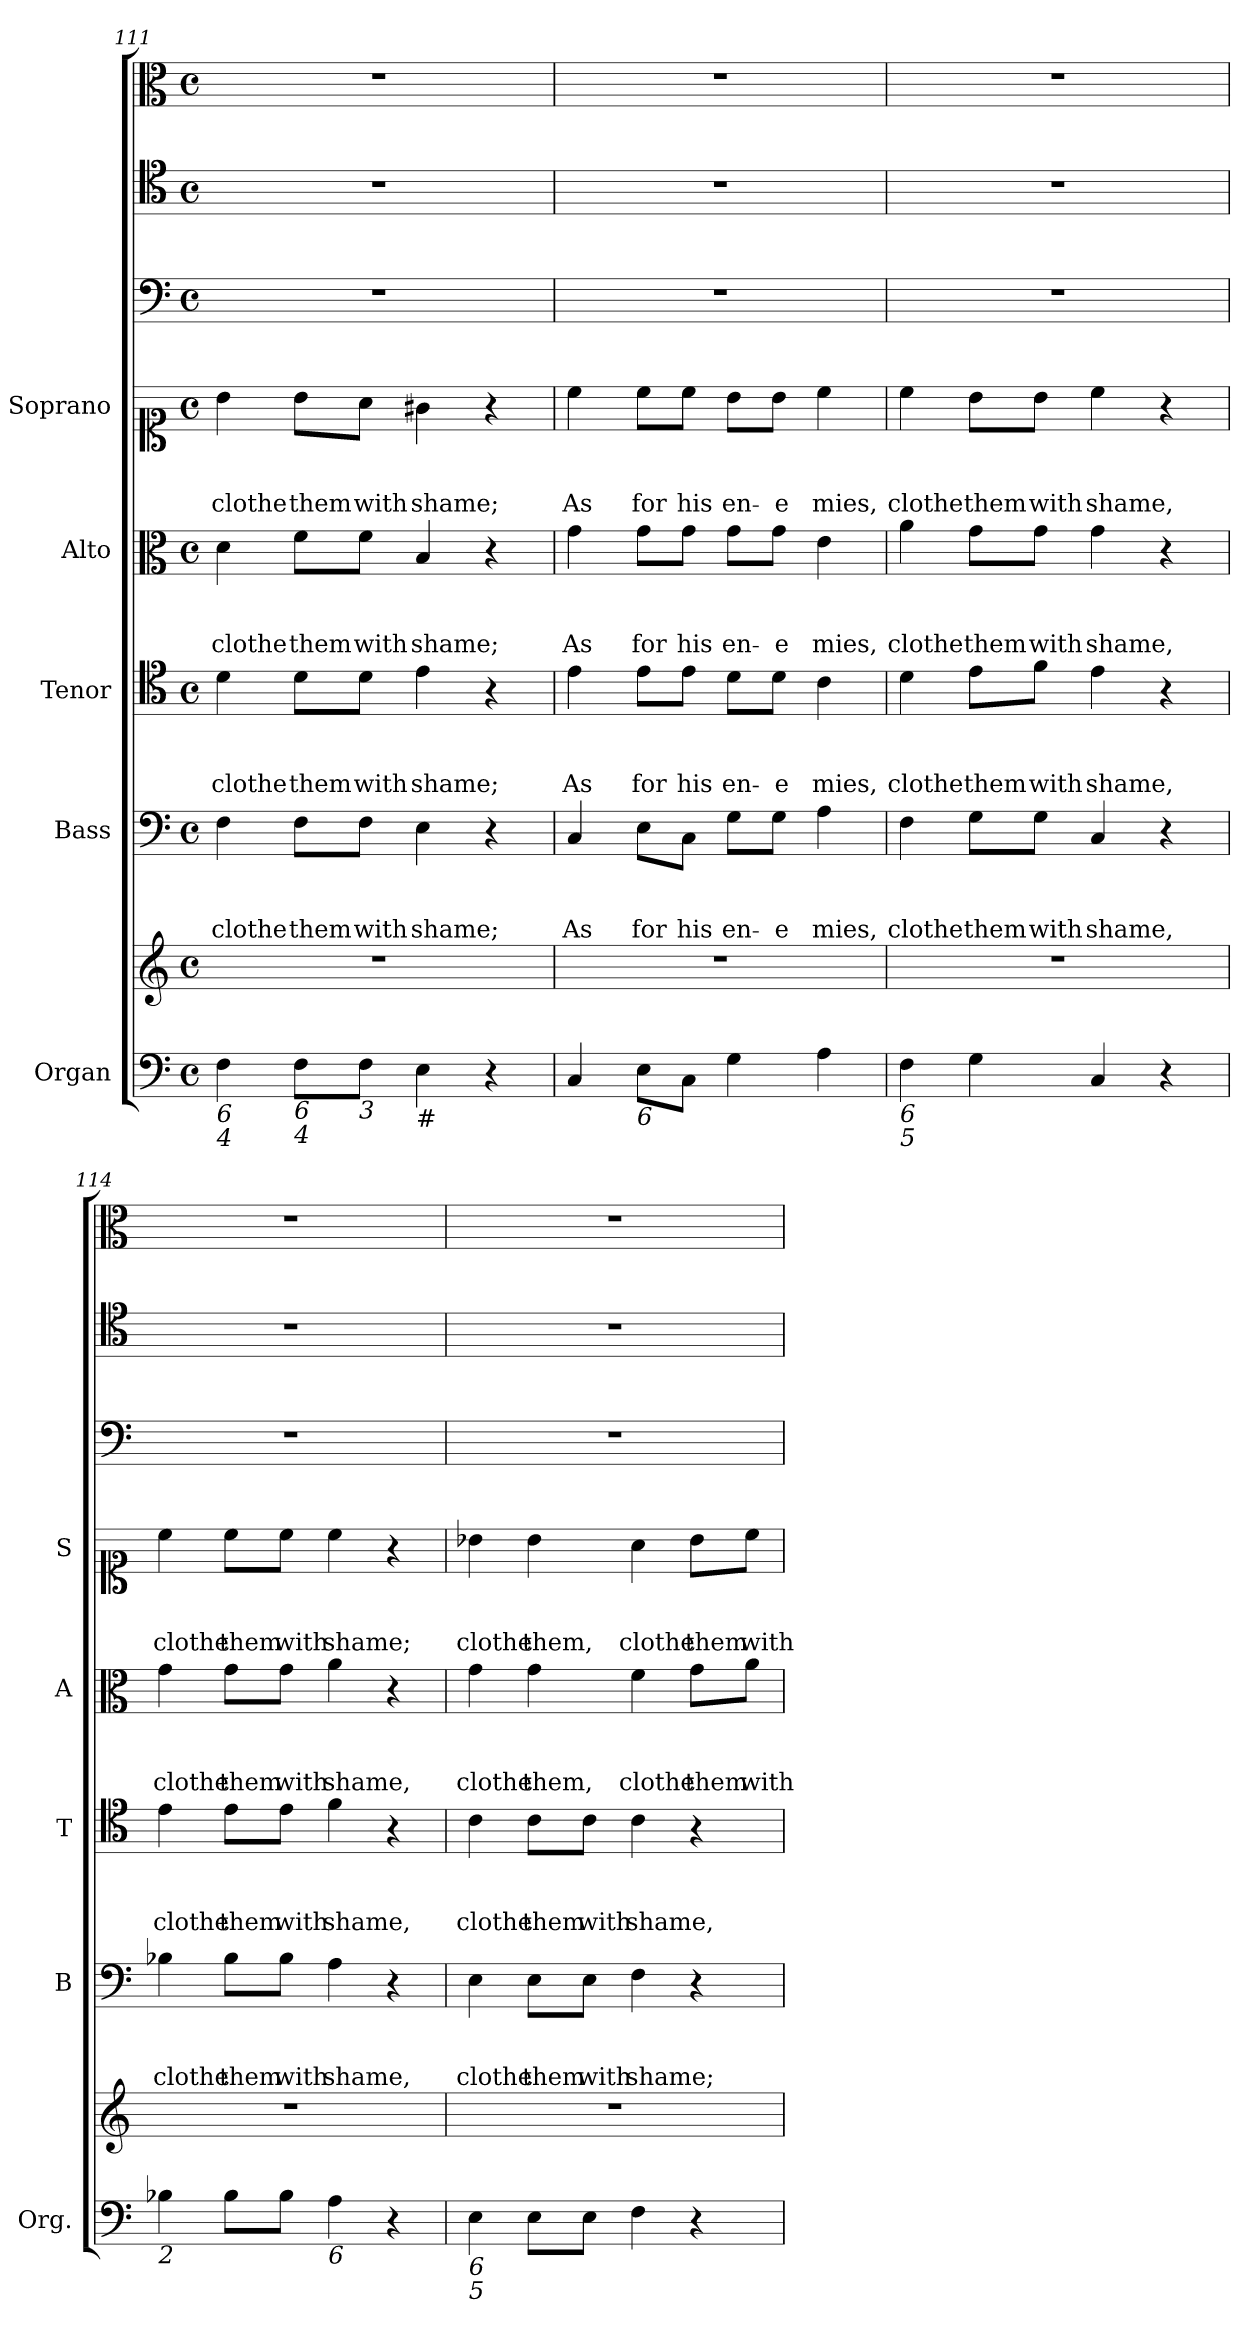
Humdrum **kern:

**kern	**kern	**kern	**text	**text	**text	**kern	**text	**text	**text	**kern	**text	**text	**text	**kern	**text	**text	**text	**kern	**kern	**kern
*part8	*part8	*part7	*part7	*part7	*part7	*part6	*part6	*part6	*part6	*part5	*part5	*part5	*part5	*part4	*part4	*part4	*part4	*part3	*part2	*part1
*staff9	*staff8	*staff7	*staff7	*staff7	*staff7	*staff6	*staff6	*staff6	*staff6	*staff5	*staff5	*staff5	*staff5	*staff4	*staff4	*staff4	*staff4	*staff3	*staff2	*staff1
*I"Organ	*	*I"Bass	*	*	*	*I"Tenor	*	*	*	*I"Alto	*	*	*	*I"Soprano	*	*	*	*	*	*
*I'Org.	*	*I'B	*	*	*	*I'T	*	*	*	*I'A	*	*	*	*I'S	*	*	*	*	*	*
*clefF4	*clefG2	*clefF4	*	*	*	*clefC4	*	*	*	*clefC3	*	*	*	*clefC1	*	*	*	*clefF4	*clefC4	*clefC3
*k[]	*k[]	*k[]	*	*	*	*k[]	*	*	*	*k[]	*	*	*	*k[]	*	*	*	*k[]	*k[]	*k[]
*C:	*C:	*C:	*	*	*	*C:	*	*	*	*C:	*	*	*	*C:	*	*	*	*C:	*C:	*C:
*M4/4	*M4/4	*M4/4	*	*	*	*M4/4	*	*	*	*M4/4	*	*	*	*M4/4	*	*	*	*M4/4	*M4/4	*M4/4
*met(c)	*met(c)	*met(c)	*	*	*	*met(c)	*	*	*	*met(c)	*	*	*	*met(c)	*	*	*	*met(c)	*met(c)	*met(c)
=111	=111	=111	=111	=111	=111	=111	=111	=111	=111	=111	=111	=111	=111	=111	=111	=111	=111	=111	=111	=111
!LO:TX:b:i:t=6	!	!	!	!	!	!	!	!	!	!	!	!	!	!	!	!	!	!	!	!
!LO:TX:b:i:t=4	!	!	!	!	!	!	!	!	!	!	!	!	!	!	!	!	!	!	!	!
!	!	!	!	!	!LO:LY:b	!	!	!	!LO:LY:b	!	!	!	!LO:LY:b	!	!	!	!LO:LY:b	!	!	!
4F\	1r	4F\	.	.	clothe	4d\	.	.	clothe	4d\	.	.	clothe	4b\	.	.	clothe	1r	1r	1r
!LO:TX:b:i:t=6	!	!	!	!	!	!	!	!	!	!	!	!	!	!	!	!	!	!	!	!
!LO:TX:b:i:t=4	!	!	!	!	!	!	!	!	!	!	!	!	!	!	!	!	!	!	!	!
!	!	!	!	!	!LO:LY:b	!	!	!	!LO:LY:b	!	!	!	!LO:LY:b	!	!	!	!LO:LY:b	!	!	!
8F\L	.	8F\L	.	.	them	8d\L	.	.	them	8f\L	.	.	them	8b\L	.	.	them	.	.	.
!LO:TX:b:i:t=3	!	!	!	!	!	!	!	!	!	!	!	!	!	!	!	!	!	!	!	!
!	!	!	!	!	!LO:LY:b	!	!	!	!LO:LY:b	!	!	!	!LO:LY:b	!	!	!	!LO:LY:b	!	!	!
8F\J	.	8F\J	.	.	with	8d\J	.	.	with	8f\J	.	.	with	8a\J	.	.	with	.	.	.
!LO:TX:b:t=#	!	!	!	!	!	!	!	!	!	!	!	!	!	!	!	!	!	!	!	!
!	!	!	!	!	!LO:LY:b	!	!	!	!LO:LY:b	!	!	!	!LO:LY:b	!	!	!	!LO:LY:b	!	!	!
4E\	.	4E\	.	.	shame;	4e\	.	.	shame;	4B/	.	.	shame;	4g#X\	.	.	shame;	.	.	.
4r	.	4r	.	.	.	4r	.	.	.	4r	.	.	.	4r	.	.	.	.	.	.
=112	=112	=112	=112	=112	=112	=112	=112	=112	=112	=112	=112	=112	=112	=112	=112	=112	=112	=112	=112	=112
!	!	!	!	!	!LO:LY:b	!	!	!	!LO:LY:b	!	!	!	!LO:LY:b	!	!	!	!LO:LY:b	!	!	!
4C/	1r	4C/	.	.	As	4e\	.	.	As	4g\	.	.	As	4cc\	.	.	As	1r	1r	1r
!LO:TX:b:i:t=6	!	!	!	!	!	!	!	!	!	!	!	!	!	!	!	!	!	!	!	!
!	!	!	!	!	!LO:LY:b	!	!	!	!LO:LY:b	!	!	!	!LO:LY:b	!	!	!	!LO:LY:b	!	!	!
8E\L	.	8E\L	.	.	for	8e\L	.	.	for	8g\L	.	.	for	8cc\L	.	.	for	.	.	.
!	!	!	!	!	!LO:LY:b	!	!	!	!LO:LY:b	!	!	!	!LO:LY:b	!	!	!	!LO:LY:b	!	!	!
8C\J	.	8C\J	.	.	his	8e\J	.	.	his	8g\J	.	.	his	8cc\J	.	.	his	.	.	.
!	!	!	!	!	!LO:LY:b	!	!	!	!LO:LY:b	!	!	!	!LO:LY:b	!	!	!	!LO:LY:b	!	!	!
4G\	.	8G\L	.	.	en-	8d\L	.	.	en-	8g\L	.	.	en-	8b\L	.	.	en-	.	.	.
!	!	!	!	!	!LO:LY:b	!	!	!	!LO:LY:b	!	!	!	!LO:LY:b	!	!	!	!LO:LY:b	!	!	!
.	.	8G\J	.	.	-e	8d\J	.	.	-e	8g\J	.	.	-e	8b\J	.	.	-e	.	.	.
!	!	!	!	!	!LO:LY:b	!	!	!	!LO:LY:b	!	!	!	!LO:LY:b	!	!	!	!LO:LY:b	!	!	!
4A\	.	4A\	.	.	mies,	4c\	.	.	mies,	4e\	.	.	mies,	4cc\	.	.	mies,	.	.	.
!!LO:PB:g=z
=113	=113	=113	=113	=113	=113	=113	=113	=113	=113	=113	=113	=113	=113	=113	=113	=113	=113	=113	=113	=113
!LO:TX:b:i:t=6	!	!	!	!	!	!	!	!	!	!	!	!	!	!	!	!	!	!	!	!
!LO:TX:b:i:t=5	!	!	!	!	!	!	!	!	!	!	!	!	!	!	!	!	!	!	!	!
!	!	!	!	!	!LO:LY:b	!	!	!	!LO:LY:b	!	!	!	!LO:LY:b	!	!	!	!LO:LY:b	!	!	!
4F\	1r	4F\	.	.	clothe	4d\	.	.	clothe	4a\	.	.	clothe	4cc\	.	.	clothe	1r	1r	1r
!	!	!	!	!	!LO:LY:b	!	!	!	!LO:LY:b	!	!	!	!LO:LY:b	!	!	!	!LO:LY:b	!	!	!
4G\	.	8G\L	.	.	them	8e\L	.	.	them	8g\L	.	.	them	8b\L	.	.	them	.	.	.
!	!	!	!	!	!LO:LY:b	!	!	!	!LO:LY:b	!	!	!	!LO:LY:b	!	!	!	!LO:LY:b	!	!	!
.	.	8G\J	.	.	with	8f\J	.	.	with	8g\J	.	.	with	8b\J	.	.	with	.	.	.
!	!	!	!	!	!LO:LY:b	!	!	!	!LO:LY:b	!	!	!	!LO:LY:b	!	!	!	!LO:LY:b	!	!	!
4C/	.	4C/	.	.	shame,	4e\	.	.	shame,	4g\	.	.	shame,	4cc\	.	.	shame,	.	.	.
4r	.	4r	.	.	.	4r	.	.	.	4r	.	.	.	4r	.	.	.	.	.	.
=114	=114	=114	=114	=114	=114	=114	=114	=114	=114	=114	=114	=114	=114	=114	=114	=114	=114	=114	=114	=114
!LO:TX:b:i:t=2	!	!	!	!	!	!	!	!	!	!	!	!	!	!	!	!	!	!	!	!
!	!	!	!	!	!LO:LY:b	!	!	!	!LO:LY:b	!	!	!	!LO:LY:b	!	!	!	!LO:LY:b	!	!	!
4B-X\	1r	4B-X\	.	.	clothe	4e\	.	.	clothe	4g\	.	.	clothe	4cc\	.	.	clothe	1r	1r	1r
!	!	!	!	!	!LO:LY:b	!	!	!	!LO:LY:b	!	!	!	!LO:LY:b	!	!	!	!LO:LY:b	!	!	!
8B-\L	.	8B-\L	.	.	them	8e\L	.	.	them	8g\L	.	.	them	8cc\L	.	.	them	.	.	.
!	!	!	!	!	!LO:LY:b	!	!	!	!LO:LY:b	!	!	!	!LO:LY:b	!	!	!	!LO:LY:b	!	!	!
8B-\J	.	8B-\J	.	.	with	8e\J	.	.	with	8g\J	.	.	with	8cc\J	.	.	with	.	.	.
!LO:TX:b:i:t=6	!	!	!	!	!	!	!	!	!	!	!	!	!	!	!	!	!	!	!	!
!	!	!	!	!	!LO:LY:b	!	!	!	!LO:LY:b	!	!	!	!LO:LY:b	!	!	!	!LO:LY:b	!	!	!
4A\	.	4A\	.	.	shame,	4f\	.	.	shame,	4a\	.	.	shame,	4cc\	.	.	shame;	.	.	.
4r	.	4r	.	.	.	4r	.	.	.	4r	.	.	.	4r	.	.	.	.	.	.
=115	=115	=115	=115	=115	=115	=115	=115	=115	=115	=115	=115	=115	=115	=115	=115	=115	=115	=115	=115	=115
!LO:TX:b:i:t=6	!	!	!	!	!	!	!	!	!	!	!	!	!	!	!	!	!	!	!	!
!LO:TX:b:i:t=5	!	!	!	!	!	!	!	!	!	!	!	!	!	!	!	!	!	!	!	!
!	!	!	!	!	!LO:LY:b	!	!	!	!LO:LY:b	!	!	!	!LO:LY:b	!	!	!	!LO:LY:b	!	!	!
4E\	1r	4E\	.	.	clothe	4c\	.	.	clothe	4g\	.	.	clothe	4b-X\	.	.	clothe	1r	1r	1r
!	!	!	!	!	!LO:LY:b	!	!	!	!LO:LY:b	!	!	!	!LO:LY:b	!	!	!	!LO:LY:b	!	!	!
8E\L	.	8E\L	.	.	them	8c\L	.	.	them	4g\	.	.	them,	4b-\	.	.	them,	.	.	.
!	!	!	!	!	!LO:LY:b	!	!	!	!LO:LY:b	!	!	!	!	!	!	!	!	!	!	!
8E\J	.	8E\J	.	.	with	8c\J	.	.	with	.	.	.	.	.	.	.	.	.	.	.
!	!	!	!	!	!LO:LY:b	!	!	!	!LO:LY:b	!	!	!	!LO:LY:b	!	!	!	!LO:LY:b	!	!	!
4F\	.	4F\	.	.	shame;	4c\	.	.	shame,	4f\	.	.	clothe	4a\	.	.	clothe	.	.	.
!	!	!	!	!	!	!	!	!	!	!	!	!	!LO:LY:b	!	!	!	!LO:LY:b	!	!	!
4r	.	4r	.	.	.	4r	.	.	.	8g\L	.	.	them	8b-\L	.	.	them	.	.	.
!	!	!	!	!	!	!	!	!	!	!	!	!	!LO:LY:b	!	!	!	!LO:LY:b	!	!	!
.	.	.	.	.	.	.	.	.	.	8a\J	.	.	with	8cc\J	.	.	with	.	.	.
=	=	=	=	=	=	=	=	=	=	=	=	=	=	=	=	=	=	=	=	=
*-	*-	*-	*-	*-	*-	*-	*-	*-	*-	*-	*-	*-	*-	*-	*-	*-	*-	*-	*-	*-
